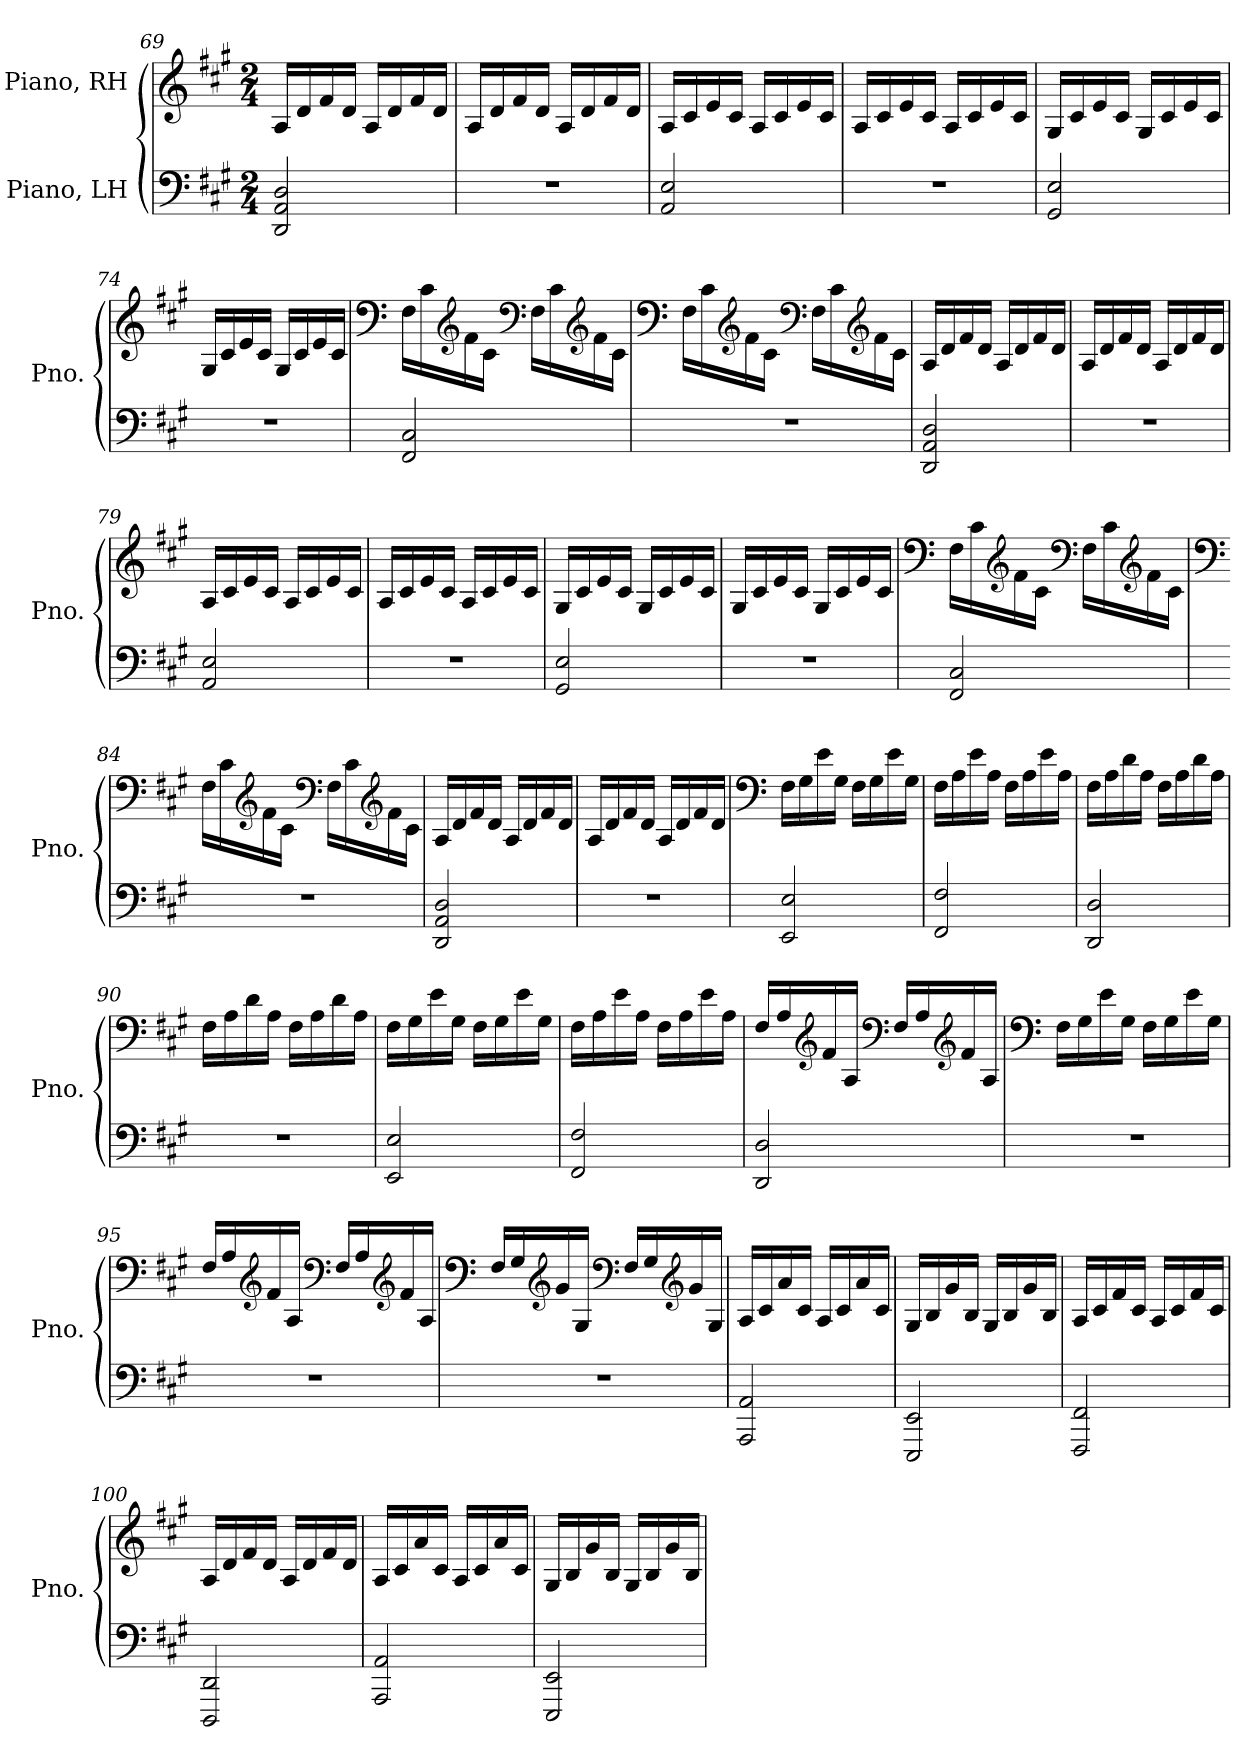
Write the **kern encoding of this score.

**kern	**kern
*part2	*part1
*staff2	*staff1
*I"Piano, LH	*I"Piano, RH
*I'Pno.	*I'Pno.
!!LO:LB:g=z
*clefF4	*clefG2
*k[f#c#g#]	*k[f#c#g#]
*M2/4	*M2/4
=69	=69
2DD/ 2AA/ 2D/	16A/LL
.	16d/
.	16f#/
.	16d/JJ
.	16A/LL
.	16d/
.	16f#/
.	16d/JJ
=70	=70
2r	16A/LL
.	16d/
.	16f#/
.	16d/JJ
.	16A/LL
.	16d/
.	16f#/
.	16d/JJ
=71	=71
2AA/ 2E/	16A/LL
.	16c#/
.	16e/
.	16c#/JJ
.	16A/LL
.	16c#/
.	16e/
.	16c#/JJ
=72	=72
2r	16A/LL
.	16c#/
.	16e/
.	16c#/JJ
.	16A/LL
.	16c#/
.	16e/
.	16c#/JJ
!!LO:LB:g=z
=73	=73
2GG#/ 2E/	16G#/LL
.	16c#/
.	16e/
.	16c#/JJ
.	16G#/LL
.	16c#/
.	16e/
.	16c#/JJ
=74	=74
2r	16G#/LL
.	16c#/
.	16e/
.	16c#/JJ
.	16G#/LL
.	16c#/
.	16e/
.	16c#/JJ
=75	=75
*	*clefF4
2FF#/ 2C#/	16F#\LL
.	16c#\
*	*clefG2
.	16f#\
.	16c#\JJ
*	*clefF4
.	16F#\LL
.	16c#\
*	*clefG2
.	16f#\
.	16c#\JJ
!!LO:LB:g=z
=76	=76
*	*clefF4
2r	16F#\LL
.	16c#\
*	*clefG2
.	16f#\
.	16c#\JJ
*	*clefF4
.	16F#\LL
.	16c#\
*	*clefG2
.	16f#\
.	16c#\JJ
=77	=77
2DD/ 2AA/ 2D/	16A/LL
.	16d/
.	16f#/
.	16d/JJ
.	16A/LL
.	16d/
.	16f#/
.	16d/JJ
=78	=78
2r	16A/LL
.	16d/
.	16f#/
.	16d/JJ
.	16A/LL
.	16d/
.	16f#/
.	16d/JJ
=79	=79
2AA/ 2E/	16A/LL
.	16c#/
.	16e/
.	16c#/JJ
.	16A/LL
.	16c#/
.	16e/
.	16c#/JJ
!!LO:LB:g=z
=80	=80
2r	16A/LL
.	16c#/
.	16e/
.	16c#/JJ
.	16A/LL
.	16c#/
.	16e/
.	16c#/JJ
=81	=81
2GG#/ 2E/	16G#/LL
.	16c#/
.	16e/
.	16c#/JJ
.	16G#/LL
.	16c#/
.	16e/
.	16c#/JJ
=82	=82
2r	16G#/LL
.	16c#/
.	16e/
.	16c#/JJ
.	16G#/LL
.	16c#/
.	16e/
.	16c#/JJ
!!LO:LB:g=z
=83	=83
*	*clefF4
2FF#/ 2C#/	16F#\LL
.	16c#\
*	*clefG2
.	16f#\
.	16c#\JJ
*	*clefF4
.	16F#\LL
.	16c#\
*	*clefG2
.	16f#\
.	16c#\JJ
=84	=84
*	*clefF4
2r	16F#\LL
.	16c#\
*	*clefG2
.	16f#\
.	16c#\JJ
*	*clefF4
.	16F#\LL
.	16c#\
*	*clefG2
.	16f#\
.	16c#\JJ
=85	=85
2DD/ 2AA/ 2D/	16A/LL
.	16d/
.	16f#/
.	16d/JJ
.	16A/LL
.	16d/
.	16f#/
.	16d/JJ
!!LO:PB:g=z
=86	=86
2r	16A/LL
.	16d/
.	16f#/
.	16d/JJ
.	16A/LL
.	16d/
.	16f#/
.	16d/JJ
=87	=87
*	*clefF4
2EE/ 2E/	16F#\LL
.	16G#\
.	16e\
.	16G#\JJ
.	16F#\LL
.	16G#\
.	16e\
.	16G#\JJ
=88	=88
2FF#/ 2F#/	16F#\LL
.	16A\
.	16e\
.	16A\JJ
.	16F#\LL
.	16A\
.	16e\
.	16A\JJ
=89	=89
2DD/ 2D/	16F#\LL
.	16A\
.	16d\
.	16A\JJ
.	16F#\LL
.	16A\
.	16d\
.	16A\JJ
!!LO:LB:g=z
=90	=90
2r	16F#\LL
.	16A\
.	16d\
.	16A\JJ
.	16F#\LL
.	16A\
.	16d\
.	16A\JJ
=91	=91
2EE/ 2E/	16F#\LL
.	16G#\
.	16e\
.	16G#\JJ
.	16F#\LL
.	16G#\
.	16e\
.	16G#\JJ
=92	=92
2FF#/ 2F#/	16F#\LL
.	16A\
.	16e\
.	16A\JJ
.	16F#\LL
.	16A\
.	16e\
.	16A\JJ
=93	=93
2DD/ 2D/	16F#/LL
.	16A/
*	*clefG2
.	16f#/
.	16A/JJ
*	*clefF4
.	16F#/LL
.	16A/
*	*clefG2
.	16f#/
.	16A/JJ
!!LO:LB:g=z
=94	=94
*	*clefF4
2r	16F#\LL
.	16G#\
.	16e\
.	16G#\JJ
.	16F#\LL
.	16G#\
.	16e\
.	16G#\JJ
=95	=95
2r	16F#/LL
.	16A/
*	*clefG2
.	16f#/
.	16A/JJ
*	*clefF4
.	16F#/LL
.	16A/
*	*clefG2
.	16f#/
.	16A/JJ
=96	=96
*	*clefF4
2r	16F#/LL
.	16G#/
*	*clefG2
.	16g#/
.	16G#/JJ
*	*clefF4
.	16F#/LL
.	16G#/
*	*clefG2
.	16g#/
.	16G#/JJ
!!LO:LB:g=z
=97	=97
2AAA/ 2AA/	16A/LL
.	16c#/
.	16a/
.	16c#/JJ
.	16A/LL
.	16c#/
.	16a/
.	16c#/JJ
=98	=98
2EEE/ 2EE/	16G#/LL
.	16B/
.	16g#/
.	16B/JJ
.	16G#/LL
.	16B/
.	16g#/
.	16B/JJ
=99	=99
2FFF#/ 2FF#/	16A/LL
.	16c#/
.	16f#/
.	16c#/JJ
.	16A/LL
.	16c#/
.	16f#/
.	16c#/JJ
=100	=100
2DDD/ 2DD/	16A/LL
.	16d/
.	16f#/
.	16d/JJ
.	16A/LL
.	16d/
.	16f#/
.	16d/JJ
!!LO:LB:g=z
=101	=101
2AAA/ 2AA/	16A/LL
.	16c#/
.	16a/
.	16c#/JJ
.	16A/LL
.	16c#/
.	16a/
.	16c#/JJ
=102	=102
2EEE/ 2EE/	16G#/LL
.	16B/
.	16g#/
.	16B/JJ
.	16G#/LL
.	16B/
.	16g#/
.	16B/JJ
=	=
*-	*-
